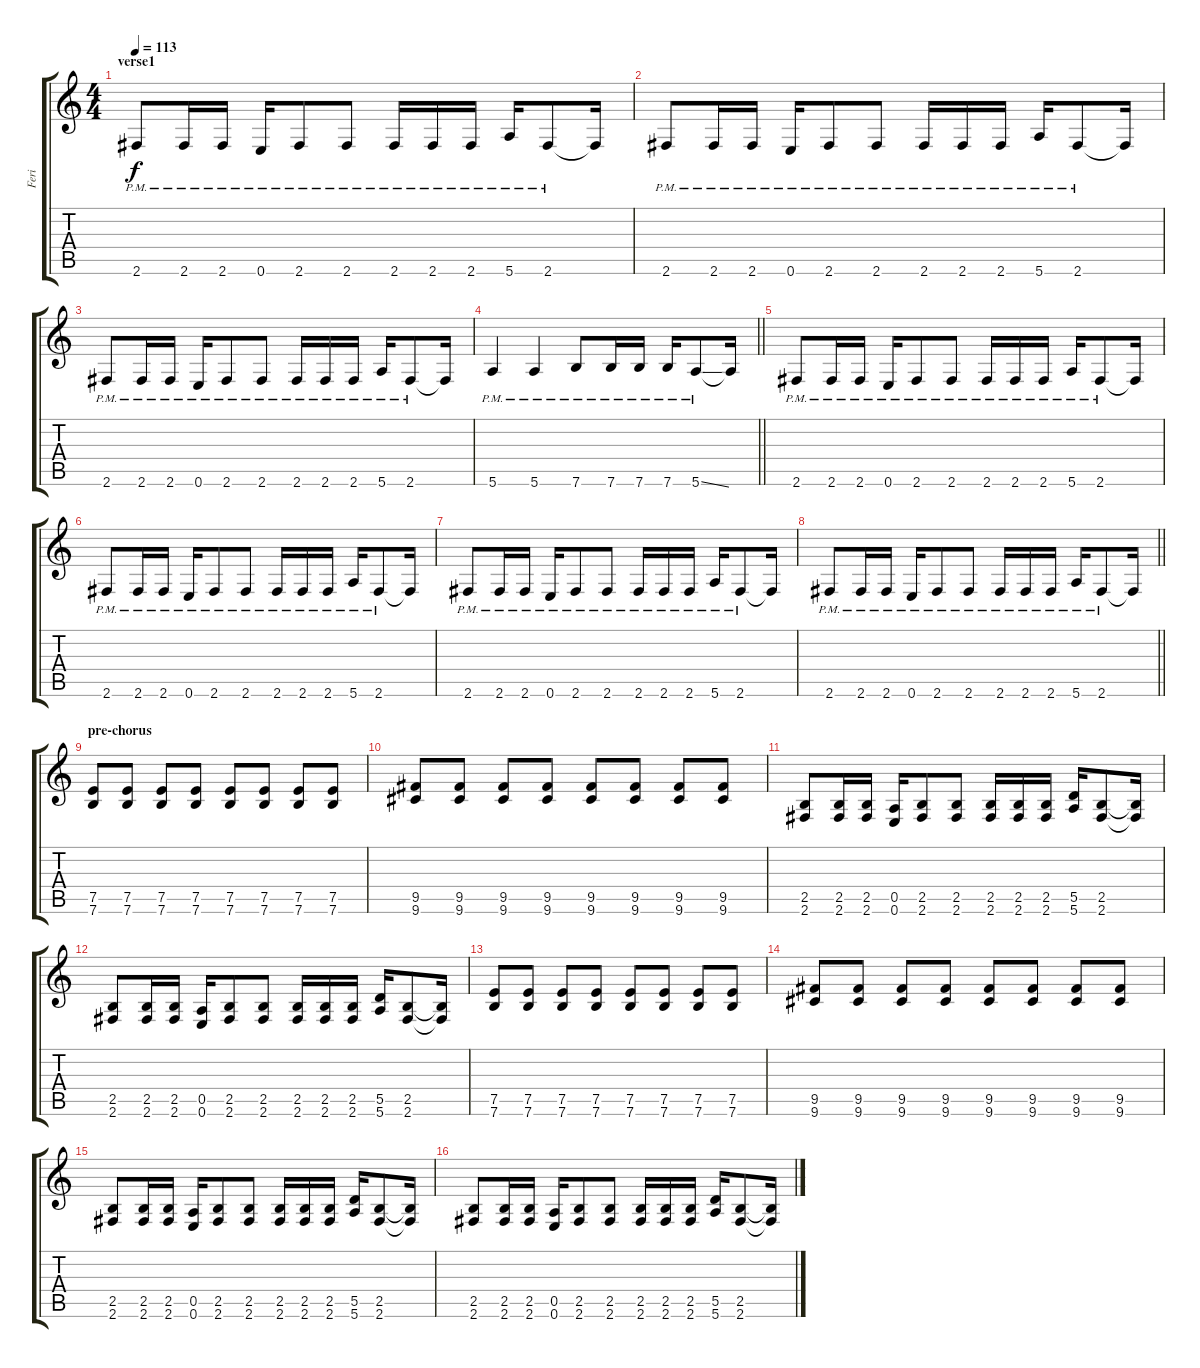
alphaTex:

\track ("Feri" "Feri") {instrument distortionguitar}
\staff {score tabs}
\tuning (E4 B3 G3 D3 A2 E2) {hide}
\ts (4 4)
\section ("" "verse1")
\tempo 113
\clef g2
\ks c
2.6{pm}.8{dy f volume 9} 2.6{pm}.16 2.6{pm}.16 0.6{pm}.16 2.6{pm}.8 2.6{pm}.8 2.6{pm}.16 2.6{pm}.16 2.6{pm}.16 5.6{pm}.16 2.6{pm}.8 2.6{t}.16 |
2.6{pm}.8{volume 9} 2.6{pm}.16 2.6{pm}.16 0.6{pm}.16 2.6{pm}.8 2.6{pm}.8 2.6{pm}.16 2.6{pm}.16 2.6{pm}.16 5.6{pm}.16 2.6{pm}.8 2.6{t}.16 |
2.6{pm}.8{volume 9} 2.6{pm}.16 2.6{pm}.16 0.6{pm}.16 2.6{pm}.8 2.6{pm}.8 2.6{pm}.16 2.6{pm}.16 2.6{pm}.16 5.6{pm}.16 2.6{pm}.8 2.6{t}.16 |
\barLineRight lightlight
5.6{pm}.4 5.6{pm}.4 7.6{pm}.8 7.6{pm}.16 7.6{pm}.16 7.6{pm}.16 5.6{ss pm}.8 5.6{t}.16 |
2.6{pm}.8{volume 9} 2.6{pm}.16 2.6{pm}.16 0.6{pm}.16 2.6{pm}.8 2.6{pm}.8 2.6{pm}.16 2.6{pm}.16 2.6{pm}.16 5.6{pm}.16 2.6{pm}.8 2.6{t}.16 |
2.6{pm}.8{volume 9} 2.6{pm}.16 2.6{pm}.16 0.6{pm}.16 2.6{pm}.8 2.6{pm}.8 2.6{pm}.16 2.6{pm}.16 2.6{pm}.16 5.6{pm}.16 2.6{pm}.8 2.6{t}.16 |
2.6{pm}.8{volume 9} 2.6{pm}.16 2.6{pm}.16 0.6{pm}.16 2.6{pm}.8 2.6{pm}.8 2.6{pm}.16 2.6{pm}.16 2.6{pm}.16 5.6{pm}.16 2.6{pm}.8 2.6{t}.16 |
\barLineRight lightlight
2.6{pm}.8{volume 9} 2.6{pm}.16 2.6{pm}.16 0.6{pm}.16 2.6{pm}.8 2.6{pm}.8 2.6{pm}.16 2.6{pm}.16 2.6{pm}.16 5.6{pm}.16 2.6{pm}.8 2.6{t}.16 |
\section ("" "pre-chorus")
(7.5 7.6).8 (7.5 7.6).8 (7.5 7.6).8 (7.5 7.6).8 (7.5 7.6).8 (7.5 7.6).8 (7.5 7.6).8 (7.5 7.6).8 |
(9.5 9.6).8 (9.5 9.6).8 (9.5 9.6).8 (9.5 9.6).8 (9.5 9.6).8 (9.5 9.6).8 (9.5 9.6).8 (9.5 9.6).8 |
(2.5 2.6).8 (2.5 2.6).16 (2.5 2.6).16 (0.5 0.6).16 (2.5 2.6).8 (2.5 2.6).8 (2.5 2.6).16 (2.5 2.6).16 (2.5 2.6).16 (5.5 5.6).16 (2.5 2.6).8 (2.5{t} 2.6{t}).16 |
(2.5 2.6).8 (2.5 2.6).16 (2.5 2.6).16 (0.5 0.6).16 (2.5 2.6).8 (2.5 2.6).8 (2.5 2.6).16 (2.5 2.6).16 (2.5 2.6).16 (5.5 5.6).16 (2.5 2.6).8 (2.5{t} 2.6{t}).16 |
(7.5 7.6).8 (7.5 7.6).8 (7.5 7.6).8 (7.5 7.6).8 (7.5 7.6).8 (7.5 7.6).8 (7.5 7.6).8 (7.5 7.6).8 |
(9.5 9.6).8 (9.5 9.6).8 (9.5 9.6).8 (9.5 9.6).8 (9.5 9.6).8 (9.5 9.6).8 (9.5 9.6).8 (9.5 9.6).8 |
(2.5 2.6).8 (2.5 2.6).16 (2.5 2.6).16 (0.5 0.6).16 (2.5 2.6).8 (2.5 2.6).8 (2.5 2.6).16 (2.5 2.6).16 (2.5 2.6).16 (5.5 5.6).16 (2.5 2.6).8 (2.5{t} 2.6{t}).16 |
(2.5 2.6).8 (2.5 2.6).16 (2.5 2.6).16 (0.5 0.6).16 (2.5 2.6).8 (2.5 2.6).8 (2.5 2.6).16 (2.5 2.6).16 (2.5 2.6).16 (5.5 5.6).16 (2.5 2.6).8 (2.5{t} 2.6{t}).16
